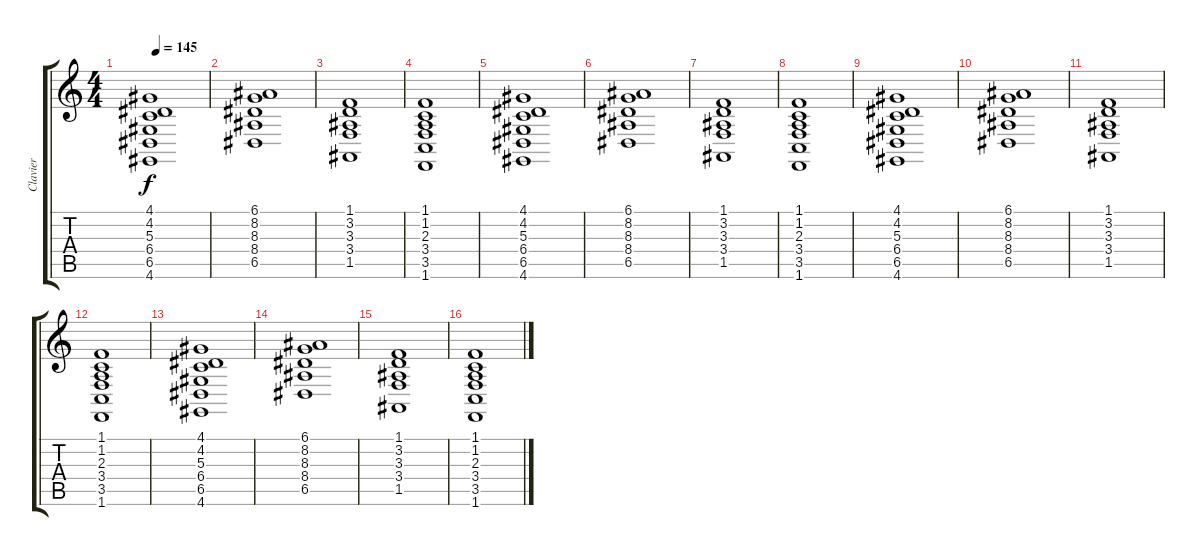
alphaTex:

\track ("Clavier" "Clavier") {instrument stringensemble1}
\staff {score tabs}
\tuning (E4 B3 G3 D3 A2 E2) {hide}
\ts (4 4)
\tempo 145
\clef g2
\ks c
(4.1 4.2 5.3 6.4 6.5 4.6).1{dy f} |
(6.1 8.2 8.3 8.4 6.5).1 |
(1.1 3.2 3.3 3.4 1.5).1 |
(1.1 1.2 2.3 3.4 3.5 1.6).1 |
(4.1 4.2 5.3 6.4 6.5 4.6).1 |
(6.1 8.2 8.3 8.4 6.5).1 |
(1.1 3.2 3.3 3.4 1.5).1 |
(1.1 1.2 2.3 3.4 3.5 1.6).1 |
(4.1 4.2 5.3 6.4 6.5 4.6).1 |
(6.1 8.2 8.3 8.4 6.5).1 |
(1.1 3.2 3.3 3.4 1.5).1 |
(1.1 1.2 2.3 3.4 3.5 1.6).1 |
(4.1 4.2 5.3 6.4 6.5 4.6).1 |
(6.1 8.2 8.3 8.4 6.5).1 |
(1.1 3.2 3.3 3.4 1.5).1 |
(1.1 1.2 2.3 3.4 3.5 1.6).1
